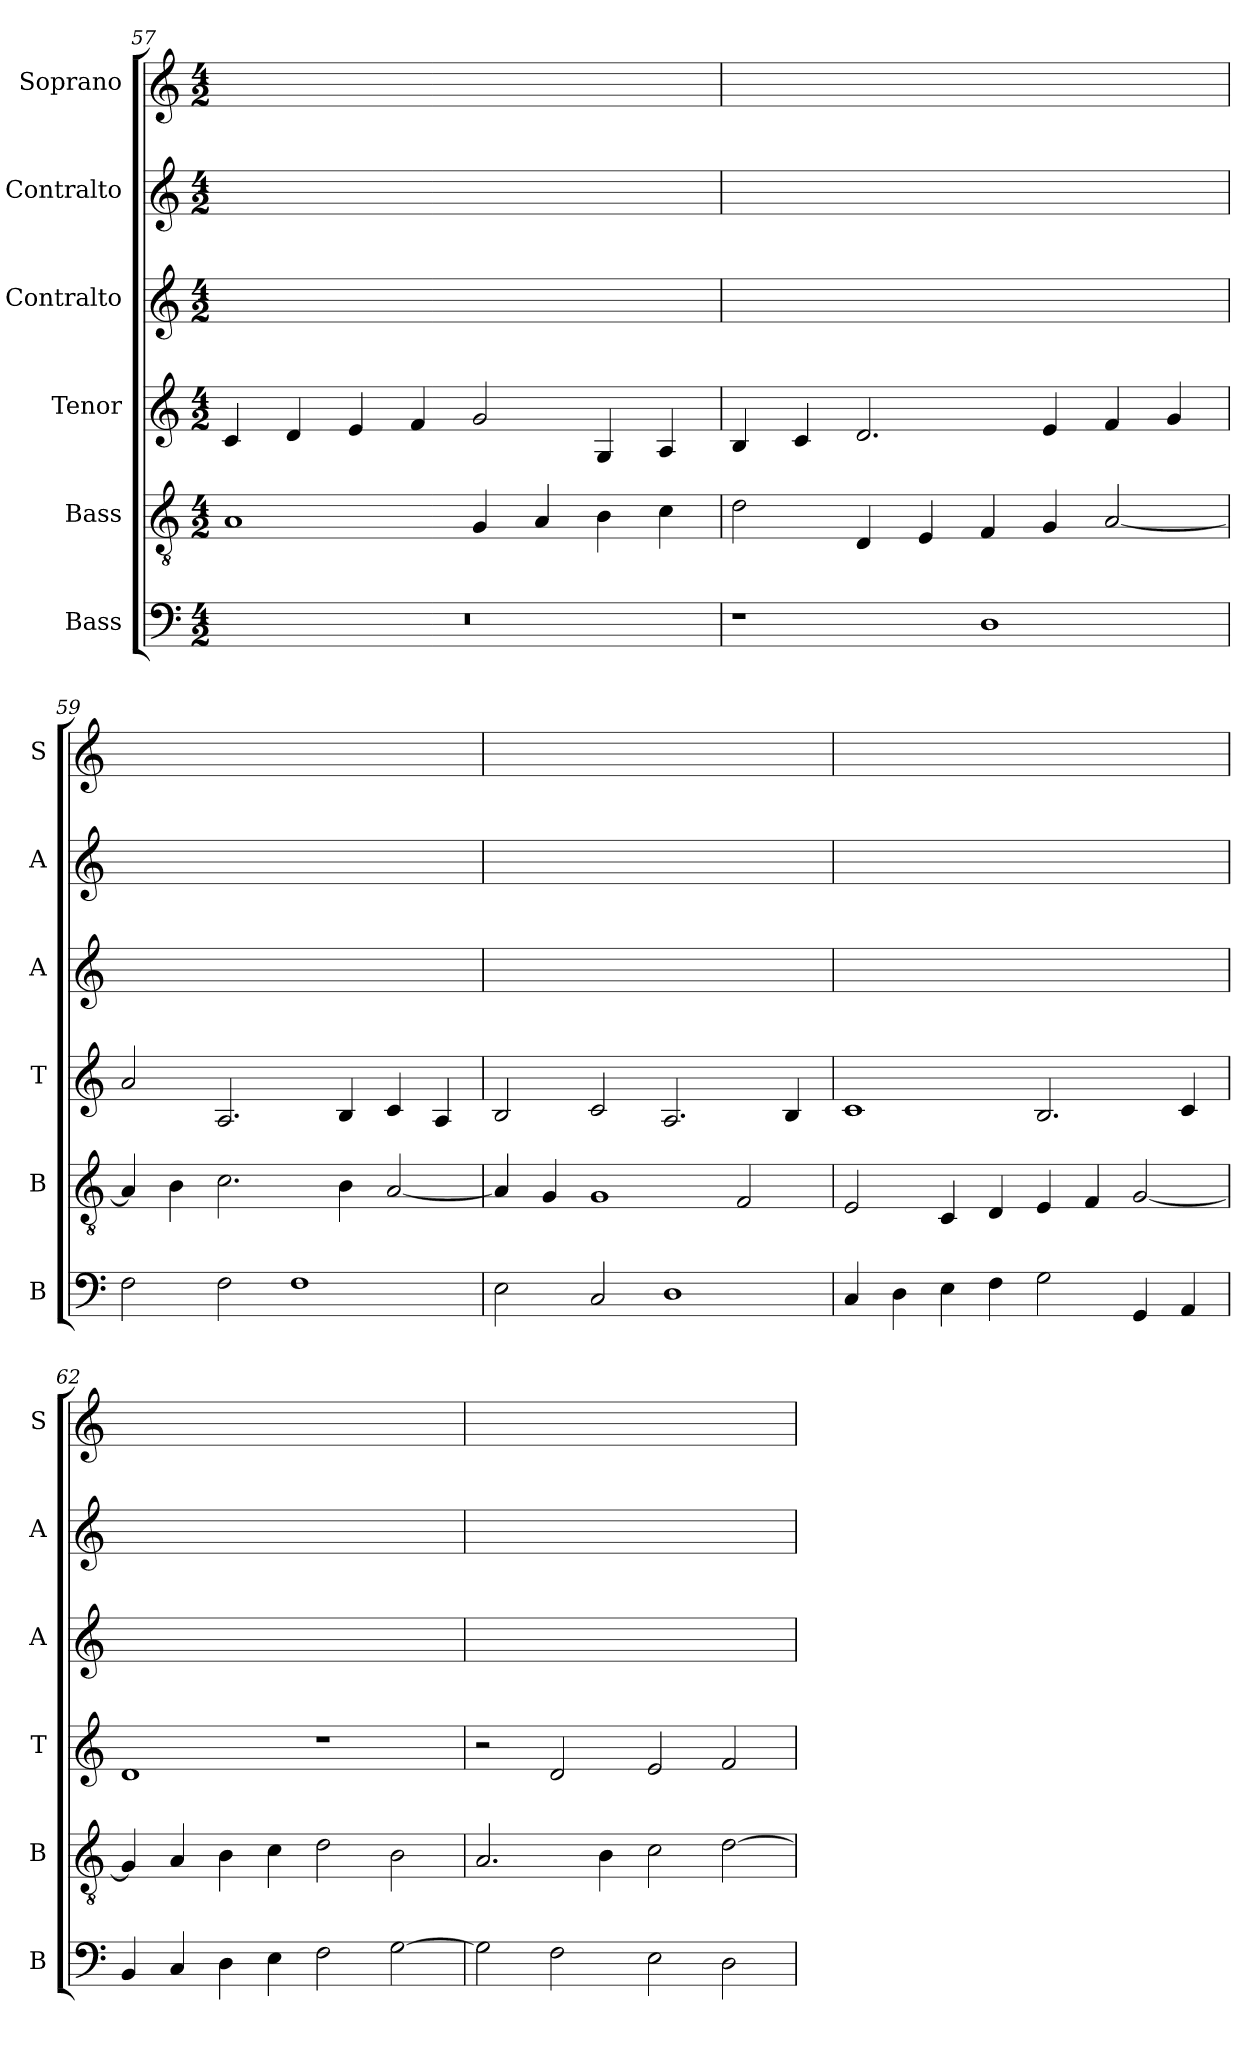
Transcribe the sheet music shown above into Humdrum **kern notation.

**kern	**kern	**kern	**kern	**kern	**kern
*part6	*part5	*part4	*part3	*part2	*part1
*staff6	*staff5	*staff4	*staff3	*staff2	*staff1
*I"Bass	*I"Bass	*I"Tenor	*I"Contralto	*I"Contralto	*I"Soprano
*I'B	*I'B	*I'T	*I'A	*I'A	*I'S
*clefF4	*clefGv2	*clefG2	*clefG2	*clefG2	*clefG2
*k[]	*k[]	*k[]	*k[]	*k[]	*k[]
*G:mix	*G:mix	*G:mix	*G:mix	*G:mix	*G:mix
*M4/2	*M4/2	*M4/2	*M4/2	*M4/2	*M4/2
=57	=57	=57	=57	=57	=57
0r	1A	4c	0ryy	0ryy	0ryy
.	.	4d	.	.	.
.	.	4e	.	.	.
.	.	4f	.	.	.
.	4G	2g	.	.	.
.	4A	.	.	.	.
.	4B	4G	.	.	.
.	4c	4A	.	.	.
=58	=58	=58	=58	=58	=58
1r	2d	4B	0ryy	0ryy	0ryy
.	.	4c	.	.	.
.	4D	2.d	.	.	.
.	4E	.	.	.	.
1D	4F	.	.	.	.
.	4G	4e	.	.	.
.	[2A	4f	.	.	.
.	.	4g	.	.	.
=59	=59	=59	=59	=59	=59
2F	4A]	2a	0ryy	0ryy	0ryy
.	4B	.	.	.	.
2F	2.c	2.A	.	.	.
1F	.	.	.	.	.
.	4B	4B	.	.	.
.	[2A	4c	.	.	.
.	.	4A	.	.	.
=60	=60	=60	=60	=60	=60
2E	4A]	2B	0ryy	0ryy	0ryy
.	4G	.	.	.	.
2C	1G	2c	.	.	.
1D	.	2.A	.	.	.
.	2F	.	.	.	.
.	.	4B	.	.	.
=61	=61	=61	=61	=61	=61
4C	2E	1c	0ryy	0ryy	0ryy
4D	.	.	.	.	.
4E	4C	.	.	.	.
4F	4D	.	.	.	.
2G	4E	2.B	.	.	.
.	4F	.	.	.	.
4GG	[2G	.	.	.	.
4AA	.	4c	.	.	.
=62	=62	=62	=62	=62	=62
4BB	4G]	1d	0ryy	0ryy	0ryy
4C	4A	.	.	.	.
4D	4B	.	.	.	.
4E	4c	.	.	.	.
2F	2d	1r	.	.	.
[2G	2B	.	.	.	.
=63	=63	=63	=63	=63	=63
2G]	2.A	2r	0ryy	0ryy	0ryy
2F	.	2d	.	.	.
.	4B	.	.	.	.
2E	2c	2e	.	.	.
2D	[2d	2f	.	.	.
=	=	=	=	=	=
*-	*-	*-	*-	*-	*-
